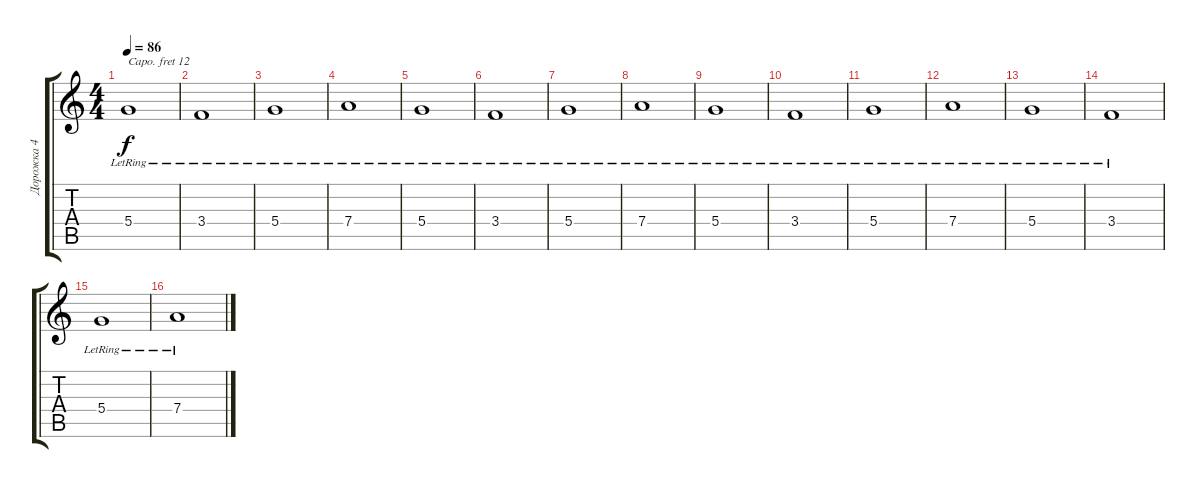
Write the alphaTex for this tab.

\track ("Дорожка 4" "Дорожка 4") {instrument cello}
\staff {score tabs}
\capo 12
\tuning (E4 B3 G3 D3 A2 E2) {hide}
\ts (4 4)
\tempo 86
\clef g2
\ks c
5.4{lr}.1{dy f} |
3.4{lr}.1 |
5.4{lr}.1 |
7.4{lr}.1 |
5.4{lr}.1 |
3.4{lr}.1 |
5.4{lr}.1 |
7.4{lr}.1 |
5.4{lr}.1 |
3.4{lr}.1 |
5.4{lr}.1 |
7.4{lr}.1 |
5.4{lr}.1 |
3.4{lr}.1 |
5.4{lr}.1 |
7.4{lr}.1
